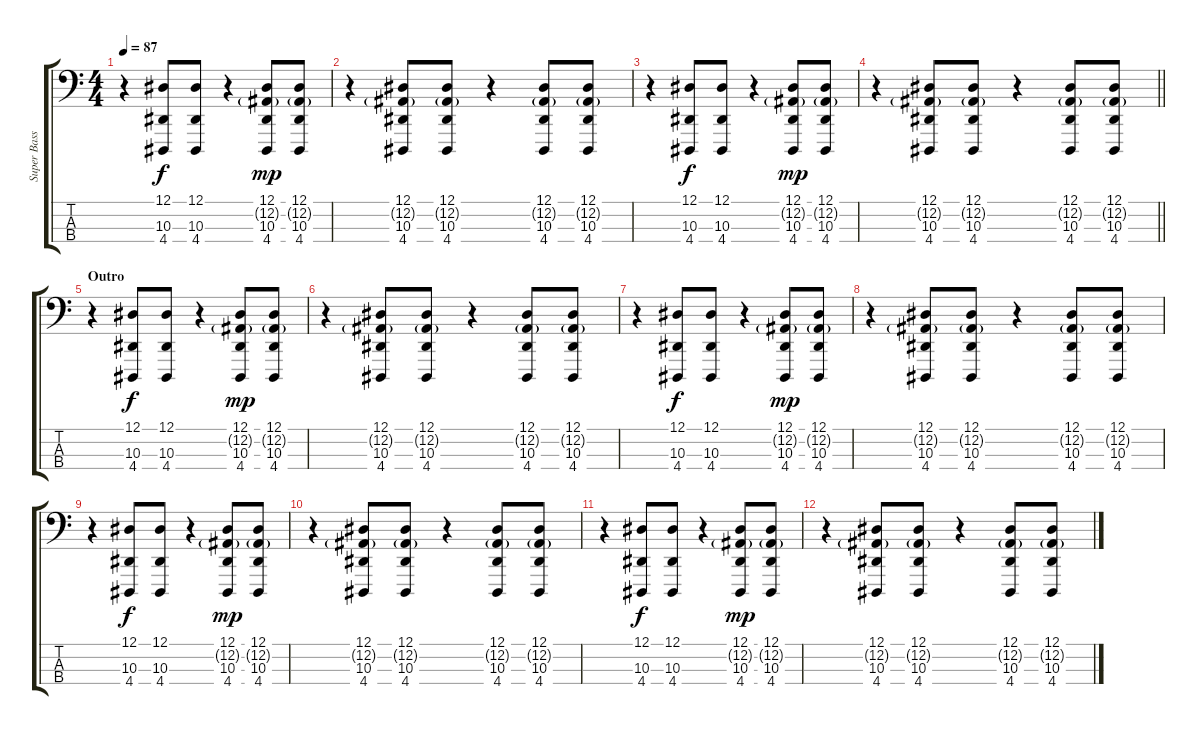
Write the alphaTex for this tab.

\track ("Super Bass" "Super Bass") {instrument lead8bassandlead}
\staff {score tabs}
\tuning (Eb2 Bb1 F1 B0) {hide}
\ts (4 4)
\tempo 87
\clef f4
\ks c
r.4{dy mp} (12.1 10.3 4.4).8{dy f} (12.1 10.3 4.4).8 r.4 (12.1 12.2{g} 10.3 4.4).8{dy mp} (12.1 12.2{g} 10.3 4.4).8 |
r.4 (12.1 12.2{g} 10.3 4.4).8 (12.1 12.2{g} 10.3 4.4).8 r.4 (12.1 12.2{g} 10.3 4.4).8 (12.1 12.2{g} 10.3 4.4).8 |
r.4 (12.1 10.3 4.4).8{dy f} (12.1 10.3 4.4).8 r.4 (12.1 12.2{g} 10.3 4.4).8{dy mp} (12.1 12.2{g} 10.3 4.4).8 |
\barLineRight lightlight
r.4 (12.1 12.2{g} 10.3 4.4).8 (12.1 12.2{g} 10.3 4.4).8 r.4 (12.1 12.2{g} 10.3 4.4).8 (12.1 12.2{g} 10.3 4.4).8 |
\section ("" "Outro")
r.4 (12.1 10.3 4.4).8{dy f} (12.1 10.3 4.4).8 r.4 (12.1 12.2{g} 10.3 4.4).8{dy mp} (12.1 12.2{g} 10.3 4.4).8 |
r.4 (12.1 12.2{g} 10.3 4.4).8 (12.1 12.2{g} 10.3 4.4).8 r.4 (12.1 12.2{g} 10.3 4.4).8 (12.1 12.2{g} 10.3 4.4).8 |
r.4 (12.1 10.3 4.4).8{dy f} (12.1 10.3 4.4).8 r.4 (12.1 12.2{g} 10.3 4.4).8{dy mp} (12.1 12.2{g} 10.3 4.4).8 |
r.4 (12.1 12.2{g} 10.3 4.4).8 (12.1 12.2{g} 10.3 4.4).8 r.4 (12.1 12.2{g} 10.3 4.4).8 (12.1 12.2{g} 10.3 4.4).8 |
r.4 (12.1 10.3 4.4).8{dy f} (12.1 10.3 4.4).8 r.4 (12.1 12.2{g} 10.3 4.4).8{dy mp} (12.1 12.2{g} 10.3 4.4).8 |
r.4 (12.1 12.2{g} 10.3 4.4).8 (12.1 12.2{g} 10.3 4.4).8 r.4 (12.1 12.2{g} 10.3 4.4).8 (12.1 12.2{g} 10.3 4.4).8 |
r.4 (12.1 10.3 4.4).8{dy f} (12.1 10.3 4.4).8 r.4 (12.1 12.2{g} 10.3 4.4).8{dy mp} (12.1 12.2{g} 10.3 4.4).8 |
r.4 (12.1 12.2{g} 10.3 4.4).8 (12.1 12.2{g} 10.3 4.4).8 r.4 (12.1 12.2{g} 10.3 4.4).8 (12.1 12.2{g} 10.3 4.4).8
